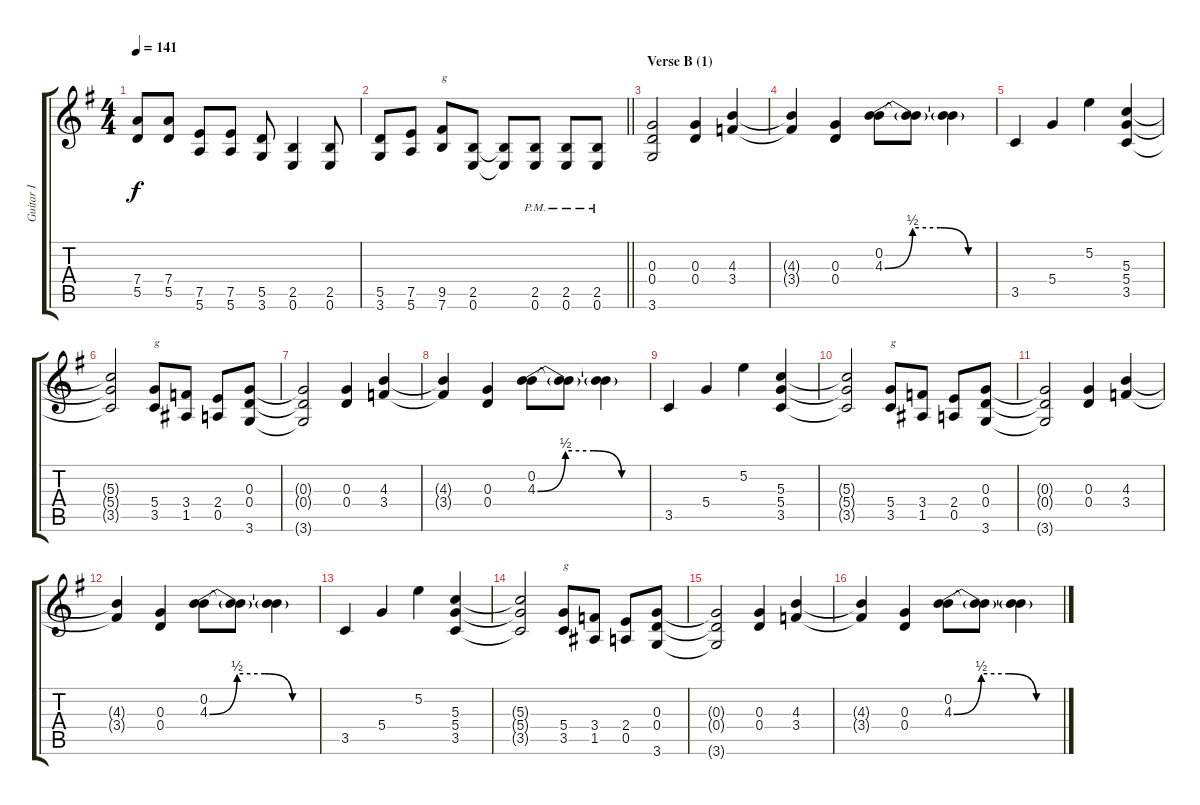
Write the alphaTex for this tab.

\track ("Guitar I" "Guitar I") {instrument distortionguitar}
\staff {score tabs}
\tuning (E4 B3 G3 D3 A2 E2) {hide}
\ts (4 4)
\tempo 141
\clef g2
\ks g
(7.4 5.5).8{dy f} (7.4 5.5).8 (7.5 5.6).8 (7.5 5.6).8 (5.5 3.6).8 (2.5 0.6).4 (2.5 0.6).8 |
\barLineRight lightlight
(5.5 3.6).8 (7.5 5.6).8 (9.5 7.6).8{txt "g"} (2.5 0.6).8 (2.5{t} 0.6{t}).8 (2.5{pm} 0.6{pm}).8 (2.5{pm} 0.6{pm}).8 (2.5{pm} 0.6{pm}).8 |
\section ("" "Verse B (1)")
(0.3 0.4 3.6).2{balance 12} (0.3 0.4).4 (4.3 3.4).4 |
(4.3{t} 3.4{t}).4 (0.3 0.4).4 (0.2 4.3{be (custom 0 0 15 2 30 2 45 0 60 0)}).8 (0.2{t} 4.3{t}).8 (0.2{t} 4.3{t}).4 |
3.5.4 5.4.4 5.2.4 (5.3 5.4 3.5).4 |
(5.3{t} 5.4{t} 3.5{t}).2 (5.4 3.5).8{txt "g"} (3.4 1.5).8 (2.4 0.5).8 (0.3 0.4 3.6).8 |
(0.3{t} 0.4{t} 3.6{t}).2 (0.3 0.4).4 (4.3 3.4).4 |
(4.3{t} 3.4{t}).4 (0.3 0.4).4 (0.2 4.3{be (custom 0 0 15 2 30 2 45 0 60 0)}).8 (0.2{t} 4.3{t}).8 (0.2{t} 4.3{t}).4 |
3.5.4 5.4.4 5.2.4 (5.3 5.4 3.5).4 |
(5.3{t} 5.4{t} 3.5{t}).2 (5.4 3.5).8{txt "g"} (3.4 1.5).8 (2.4 0.5).8 (0.3 0.4 3.6).8 |
(0.3{t} 0.4{t} 3.6{t}).2 (0.3 0.4).4 (4.3 3.4).4 |
(4.3{t} 3.4{t}).4 (0.3 0.4).4 (0.2 4.3{be (custom 0 0 15 2 30 2 45 0 60 0)}).8 (0.2{t} 4.3{t}).8 (0.2{t} 4.3{t}).4 |
3.5.4 5.4.4 5.2.4 (5.3 5.4 3.5).4 |
(5.3{t} 5.4{t} 3.5{t}).2 (5.4 3.5).8{txt "g"} (3.4 1.5).8 (2.4 0.5).8 (0.3 0.4 3.6).8 |
(0.3{t} 0.4{t} 3.6{t}).2 (0.3 0.4).4 (4.3 3.4).4 |
(4.3{t} 3.4{t}).4 (0.3 0.4).4 (0.2 4.3{be (custom 0 0 15 2 30 2 45 0 60 0)}).8 (0.2{t} 4.3{t}).8 (0.2{t} 4.3{t}).4
